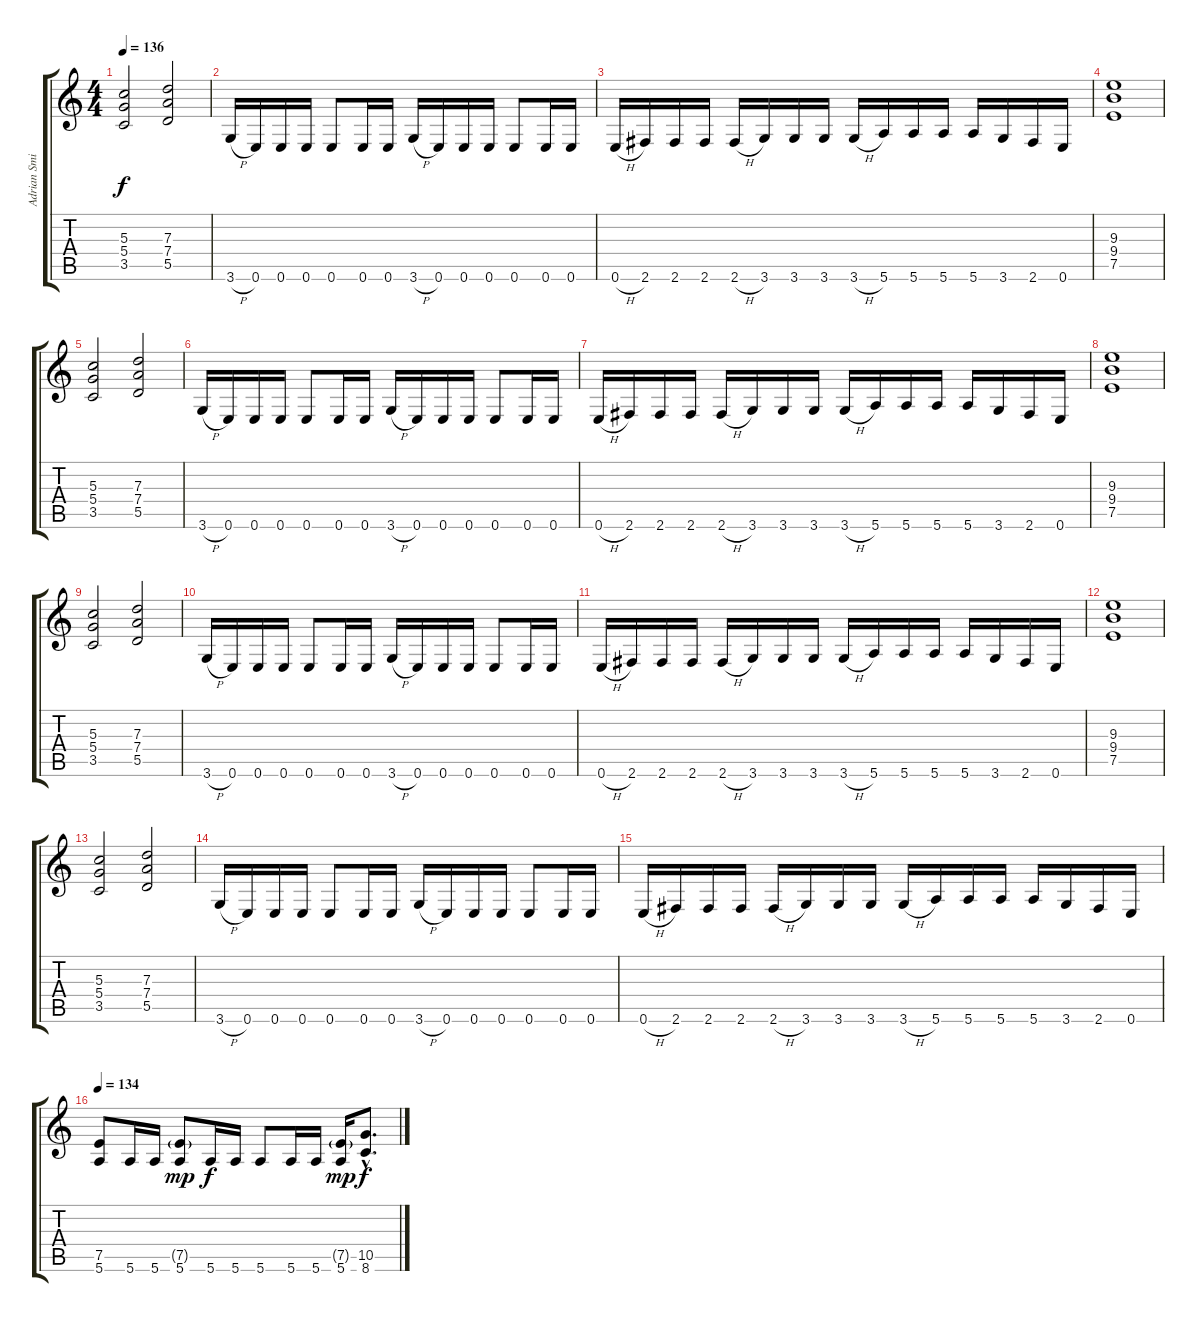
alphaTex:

\track ("Adrian Smith" "Adrian Smi") {instrument distortionguitar}
\staff {score tabs}
\tuning (E4 B3 G3 D3 A2 E2) {hide}
\ts (4 4)
\tempo 136
\clef g2
\ks c
(5.3 5.4 3.5).2{dy f} (7.3 7.4 5.5).2 |
3.6{h}.16 0.6.16 0.6.16 0.6.16 0.6.8 0.6.16 0.6.16 3.6{h}.16 0.6.16 0.6.16 0.6.16 0.6.8 0.6.16 0.6.16 |
0.6{h}.16 2.6.16 2.6.16 2.6.16 2.6{h}.16 3.6.16 3.6.16 3.6.16 3.6{h}.16 5.6.16 5.6.16 5.6.16 5.6.16 3.6.16 2.6.16 0.6.16 |
(9.3 9.4 7.5).1 |
(5.3 5.4 3.5).2 (7.3 7.4 5.5).2 |
3.6{h}.16 0.6.16 0.6.16 0.6.16 0.6.8 0.6.16 0.6.16 3.6{h}.16 0.6.16 0.6.16 0.6.16 0.6.8 0.6.16 0.6.16 |
0.6{h}.16 2.6.16 2.6.16 2.6.16 2.6{h}.16 3.6.16 3.6.16 3.6.16 3.6{h}.16 5.6.16 5.6.16 5.6.16 5.6.16 3.6.16 2.6.16 0.6.16 |
(9.3 9.4 7.5).1 |
(5.3 5.4 3.5).2 (7.3 7.4 5.5).2 |
3.6{h}.16 0.6.16 0.6.16 0.6.16 0.6.8 0.6.16 0.6.16 3.6{h}.16 0.6.16 0.6.16 0.6.16 0.6.8 0.6.16 0.6.16 |
0.6{h}.16 2.6.16 2.6.16 2.6.16 2.6{h}.16 3.6.16 3.6.16 3.6.16 3.6{h}.16 5.6.16 5.6.16 5.6.16 5.6.16 3.6.16 2.6.16 0.6.16 |
(9.3 9.4 7.5).1 |
(5.3 5.4 3.5).2 (7.3 7.4 5.5).2 |
3.6{h}.16 0.6.16 0.6.16 0.6.16 0.6.8 0.6.16 0.6.16 3.6{h}.16 0.6.16 0.6.16 0.6.16 0.6.8 0.6.16 0.6.16 |
0.6{h}.16 2.6.16 2.6.16 2.6.16 2.6{h}.16 3.6.16 3.6.16 3.6.16 3.6{h}.16 5.6.16 5.6.16 5.6.16 5.6.16 3.6.16 2.6.16 0.6.16 |
\tempo 134
(7.5 5.6).8 5.6.16 5.6.16 (7.5{g} 5.6).8{dy mp} 5.6.16{dy f} 5.6.16 5.6.8 5.6.16 5.6.16 (7.5{g} 5.6).16{dy mp} (10.5{hac} 8.6{hac}).8{d dy f}
